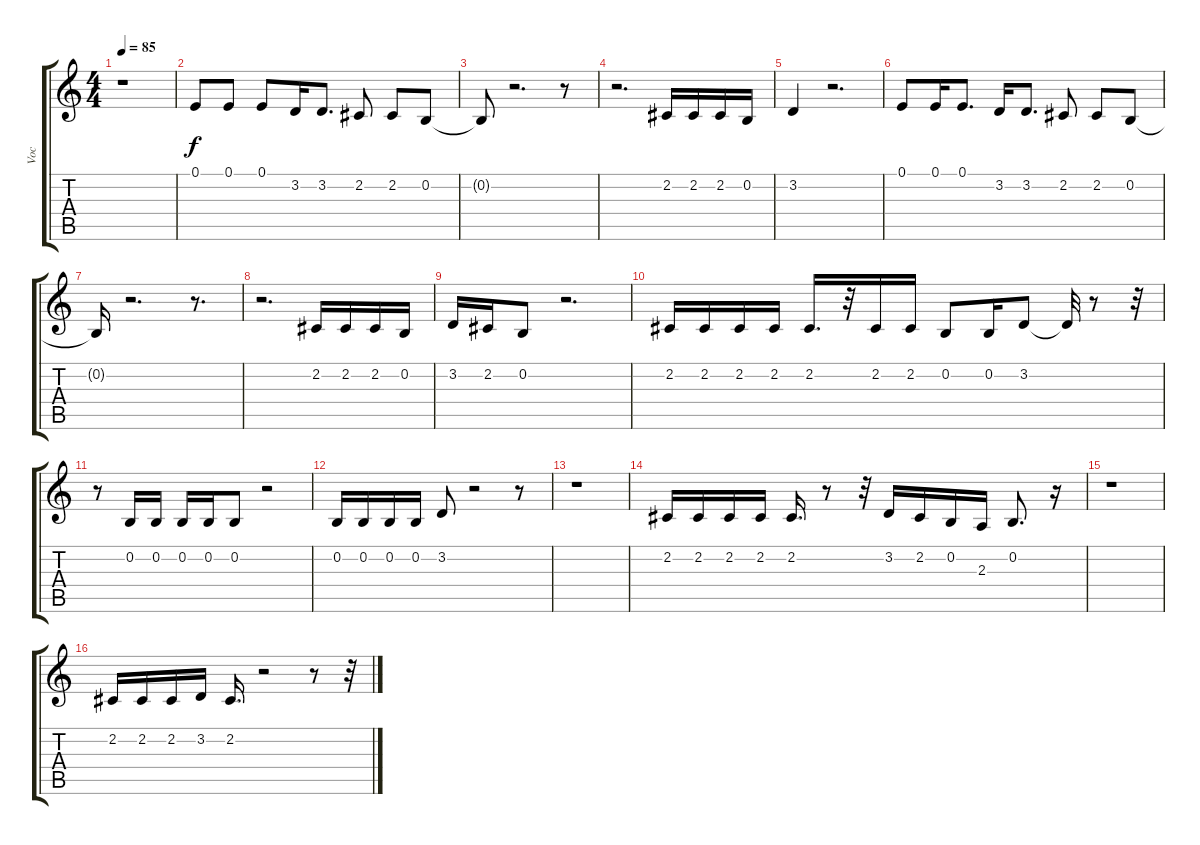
\track ("Voc" "Voc") {instrument recorder}
\staff {score tabs}
\tuning (E4 B3 G3 D3 A2 E2) {hide}
\ts (4 4)
\tempo 85
\clef g2
\ks c
r.1{dy f} |
0.1.8 0.1.8 0.1.8 3.2.16 3.2.8{d} 2.2.8 2.2.8 0.2.8 |
0.2{t}.8 r.2{d} r.8 |
r.2{d} 2.2.16 2.2.16 2.2.16 0.2.16 |
3.2.4 r.2{d} |
0.1.8 0.1.16 0.1.8{d} 3.2.16 3.2.8{d} 2.2.8 2.2.8 0.2.8 |
0.2{t}.16 r.2{d} r.8{d} |
r.2{d} 2.2.16 2.2.16 2.2.16 0.2.16 |
3.2.16 2.2.16 0.2.8 r.2{d} |
2.2.16 2.2.16 2.2.16 2.2.16 2.2.16{d} r.32 2.2.16 2.2.16 0.2.8 0.2.16 3.2.8 3.2{t}.32 r.8 r.32 |
r.8 0.2.16 0.2.16 0.2.16 0.2.16 0.2.8 r.2 |
0.2.16 0.2.16 0.2.16 0.2.16 3.2.8 r.2 r.8 |
r.1 |
2.2.16 2.2.16 2.2.16 2.2.16 2.2.16{d} r.8 r.32 3.2.16 2.2.16 0.2.16 2.3.16 0.2.8{d} r.16 |
r.1 |
2.2.16 2.2.16 2.2.16 3.2.16 2.2.16{d} r.2 r.8 r.32
